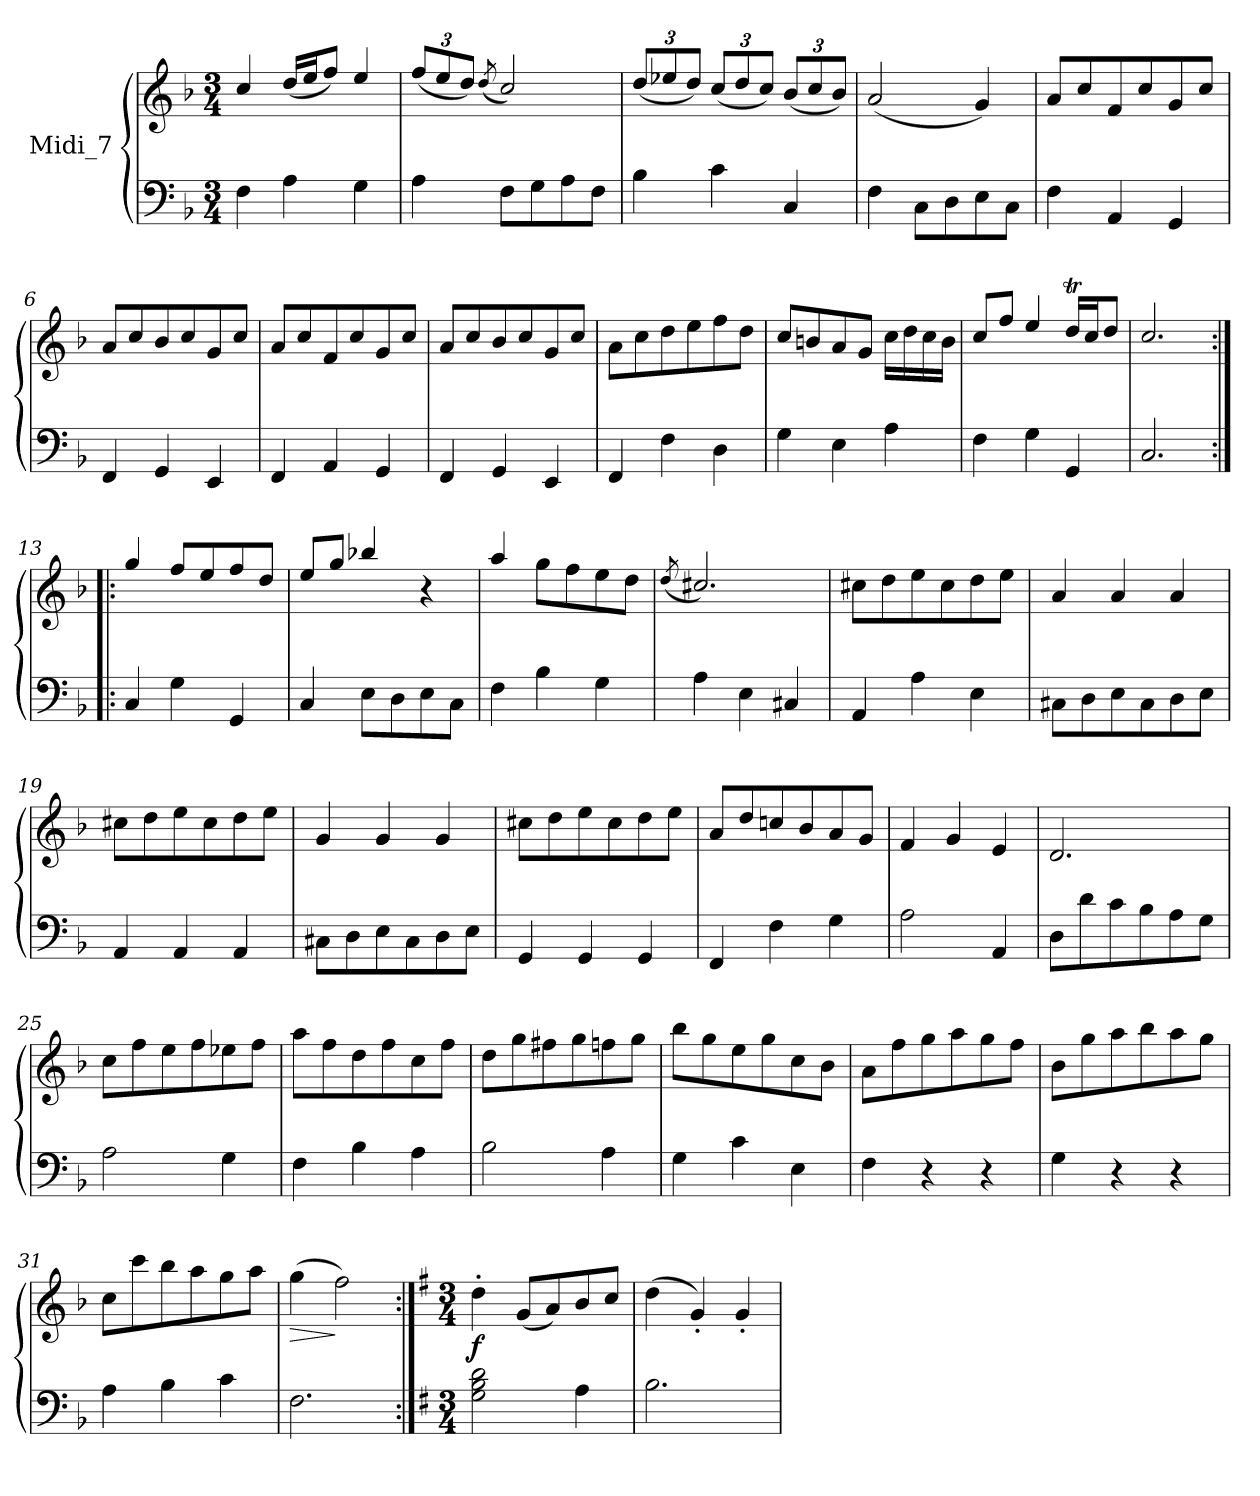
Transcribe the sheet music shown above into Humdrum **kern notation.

**kern	**kern	**dynam
*part1	*part1	*part1
*staff2	*staff1	*staff1/2
*I"Midi_7	*	*
*clefF4	*clefG2	*
*k[b-]	*k[b-]	*
*F:	*F:	*
*M3/4	*M3/4	*
*MM120	*MM120	*
=1	=1	=1
4F\	4cc/	.
4A\	(>16dd/LL	.
.	16ee/J	.
.	8ff/J)	.
4G\	4ee/	.
=2	=2	=2
*	*Xbrackettup	*
4A\	(>12ff/L	.
.	12ee/	.
.	12dd/J)	.
.	(>8qdd/	.
8F\L	2cc/)	.
8G\	.	.
8A\	.	.
8F\J	.	.
=3	=3	=3
4B-\	(>12dd/L	.
.	12ee-X/	.
.	12dd/J)	.
4c\	(12cc/L	.
.	12dd/	.
.	12cc/J)	.
4C/	(12b-/L	.
.	12cc/	.
.	12b-/J)	.
=4	=4	=4
4F\	(2a/	.
8C\L	.	.
8D\	.	.
8E\	4g/)	.
8C\J	.	.
!!LO:LB:g=z
=5	=5	=5
4F\	8a/L	.
.	8cc/	.
4AA/	8f/	.
.	8cc/	.
4GG/	8g/	.
.	8cc/J	.
=6	=6	=6
4FF/	8a/L	.
.	8cc/	.
4GG/	8b-/	.
.	8cc/	.
4EE/	8g/	.
.	8cc/J	.
=7	=7	=7
4FF/	8a/L	.
.	8cc/	.
4AA/	8f/	.
.	8cc/	.
4GG/	8g/	.
.	8cc/J	.
=8	=8	=8
4FF/	8a/L	.
.	8cc/	.
4GG/	8b-/	.
.	8cc/	.
4EE/	8g/	.
.	8cc/J	.
!!LO:LB:g=z
=9	=9	=9
4FF/	8a\L	.
.	8cc\	.
4F\	8dd\	.
.	8ee\	.
4D\	8ff\	.
.	8dd\J	.
=10	=10	=10
4G\	8cc/L	.
.	8bn/	.
4E\	8a/	.
.	8g/J	.
4A\	16cc\LL	.
.	16dd\	.
.	16cc\	.
.	16b\JJ	.
=11	=11	=11
4F\	8cc/L	.
.	8ff/J	.
4G\	4ee/	.
4GG/	16ddT/LL	.
.	16cc/J	.
.	8dd/J	.
=12	=12	=12
2.C/	2.cc/	.
!!LO:LB:g=z
=13:|!|:	=13:|!|:	=13:|!|:
4C/	4gg/	.
4G\	8ff/L	.
.	8ee/	.
4GG/	8ff/	.
.	8dd/J	.
=14	=14	=14
4C/	8ee/L	.
.	8gg/J	.
8E\L	4bb-X/	.
8D\	.	.
8E\	4r	.
8C\J	.	.
=15	=15	=15
4F\	4aa/	.
4B-\	8gg\L	.
.	8ff\	.
4G\	8ee\	.
.	8dd\J	.
=16	=16	=16
.	(>8qdd/	.
4A\	2.cc#X/)	.
4E\	.	.
4C#X/	.	.
=17	=17	=17
4AA/	8cc#X\L	.
.	8dd\	.
4A\	8ee\	.
.	8cc#\	.
4E\	8dd\	.
.	8ee\J	.
!!LO:LB:g=z
=18	=18	=18
8C#X\L	4a/	.
8D\	.	.
8E\	4a/	.
8C#\	.	.
8D\	4a/	.
8E\J	.	.
=19	=19	=19
4AA/	8cc#X\L	.
.	8dd\	.
4AA/	8ee\	.
.	8cc#\	.
4AA/	8dd\	.
.	8ee\J	.
=20	=20	=20
8C#X\L	4g/	.
8D\	.	.
8E\	4g/	.
8C#\	.	.
8D\	4g/	.
8E\J	.	.
=21	=21	=21
4GG/	8cc#X\L	.
.	8dd\	.
4GG/	8ee\	.
.	8cc#\	.
4GG/	8dd\	.
.	8ee\J	.
=22	=22	=22
4FF/	8a/L	.
.	8dd/	.
4F\	8ccni/	.
.	8b-/	.
4G\	8a/	.
.	8g/J	.
=23	=23	=23
2A\	4f/	.
.	4g/	.
4AA/	4e/	.
!!LO:LB:g=z
=24	=24	=24
8D\L	2.d/	.
8d\	.	.
8c\	.	.
8B-\	.	.
8A\	.	.
8G\J	.	.
=25	=25	=25
2A\	8cc\L	.
.	8ff\	.
.	8ee\	.
.	8ff\	.
4G\	8ee-X\	.
.	8ff\J	.
=26	=26	=26
4F\	8aa\L	.
.	8ff\	.
4B-\	8dd\	.
.	8ff\	.
4A\	8cc\	.
.	8ff\J	.
=27	=27	=27
2B-\	8dd\L	.
.	8gg\	.
.	8ff#X\	.
.	8gg\	.
4A\	8ffn\	.
.	8gg\J	.
=28	=28	=28
4G\	8bb-\L	.
.	8gg\	.
4c\	8ee\	.
.	8gg\	.
4E\	8cc\	.
.	8b-\J	.
!!LO:LB:g=z
=29	=29	=29
4F\	8a\L	.
.	8ff\	.
4r	8gg\	.
.	8aa\	.
4r	8gg\	.
.	8ff\J	.
=30	=30	=30
4G\	8b-\L	.
.	8gg\	.
4r	8aa\	.
.	8bb-\	.
4r	8aa\	.
.	8gg\J	.
=31	=31	=31
4A\	8cc\L	.
.	8ccc\	.
4B-\	8bb-\	.
.	8aa\	.
4c\	8gg\	.
.	8aa\J	.
=32	=32	=32
!	!	!LO:HP:b
2.F\	(4gg\	>
.	2ff\)	]
!!LO:PB:g=z
=33:|!	=33:|!	=33:|!
*k[f#]	*k[f#]	*
*M3/4	*M3/4	*
!	!	!LO:DY:b
2G\ 2B\ 2d\	4dd'\	f
.	(8g/L	.
.	8a/)	.
4A\	8b/	.
.	8cc/J	.
=34	=34	=34
2.B\	(4dd\	.
.	4g'/)	.
.	4g'/	.
=	=	=
*-	*-	*-
